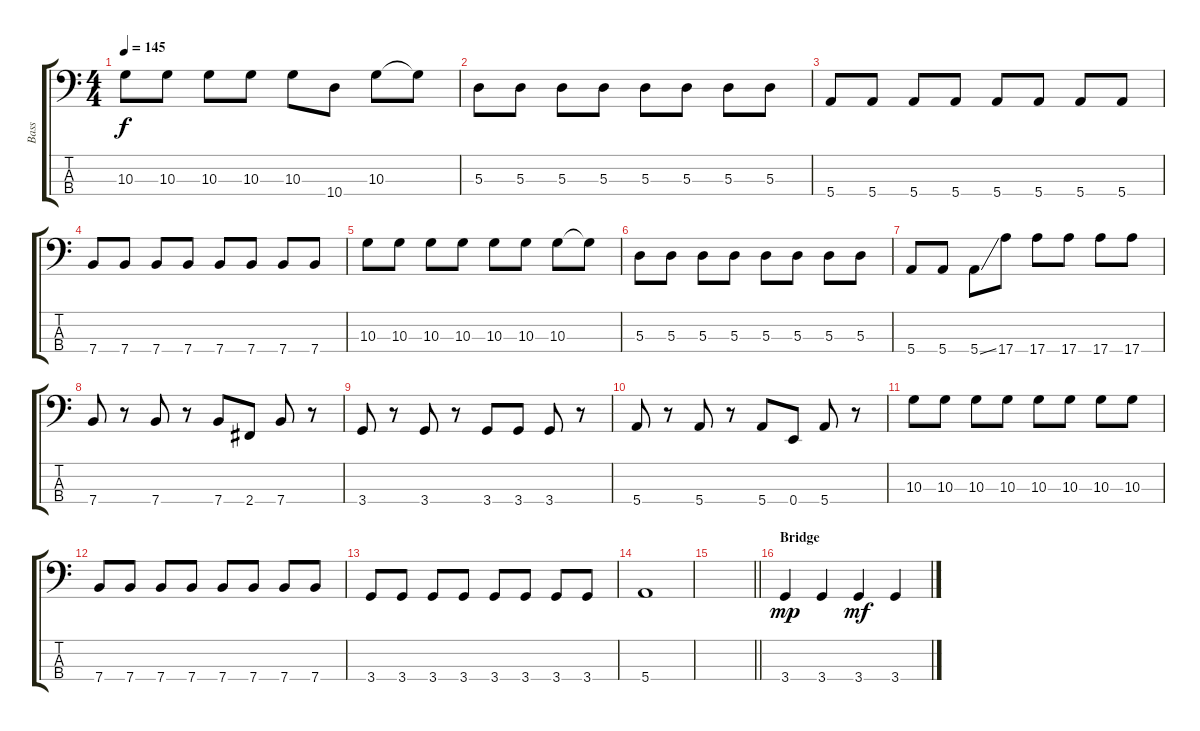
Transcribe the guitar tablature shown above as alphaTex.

\track ("Bass" "Bass") {instrument electricbassfinger}
\staff {score tabs}
\tuning (G2 D2 A1 E1) {hide}
\ts (4 4)
\tempo 145
\clef f4
\ks c
10.3.8{dy f} 10.3.8 10.3.8 10.3.8 10.3.8 10.4.8 10.3.8 10.3{t}.8 |
5.3.8 5.3.8 5.3.8 5.3.8 5.3.8 5.3.8 5.3.8 5.3.8 |
5.4.8 5.4.8 5.4.8 5.4.8 5.4.8 5.4.8 5.4.8 5.4.8 |
7.4.8 7.4.8 7.4.8 7.4.8 7.4.8 7.4.8 7.4.8 7.4.8 |
10.3.8 10.3.8 10.3.8 10.3.8 10.3.8 10.3.8 10.3.8 10.3{t}.8 |
5.3.8 5.3.8 5.3.8 5.3.8 5.3.8 5.3.8 5.3.8 5.3.8 |
5.4.8 5.4.8 5.4{ss}.8 17.4.8 17.4.8 17.4.8 17.4.8 17.4.8 |
7.4.8 r.8 7.4.8 r.8 7.4.8 2.4.8 7.4.8 r.8 |
3.4.8 r.8 3.4.8 r.8 3.4.8 3.4.8 3.4.8 r.8 |
5.4.8 r.8 5.4.8 r.8 5.4.8 0.4.8 5.4.8 r.8 |
10.3.8 10.3.8 10.3.8 10.3.8{txt ""} 10.3.8 10.3.8 10.3.8 10.3.8 |
7.4.8 7.4.8 7.4.8 7.4.8 7.4.8 7.4.8 7.4.8 7.4.8 |
3.4.8 3.4.8 3.4.8 3.4.8 3.4.8 3.4.8 3.4.8 3.4.8 |
5.4.1 |
\barLineRight lightlight
|
\section ("" "Bridge")
3.4.4{dy mp} 3.4.4 3.4.4{dy mf} 3.4.4
